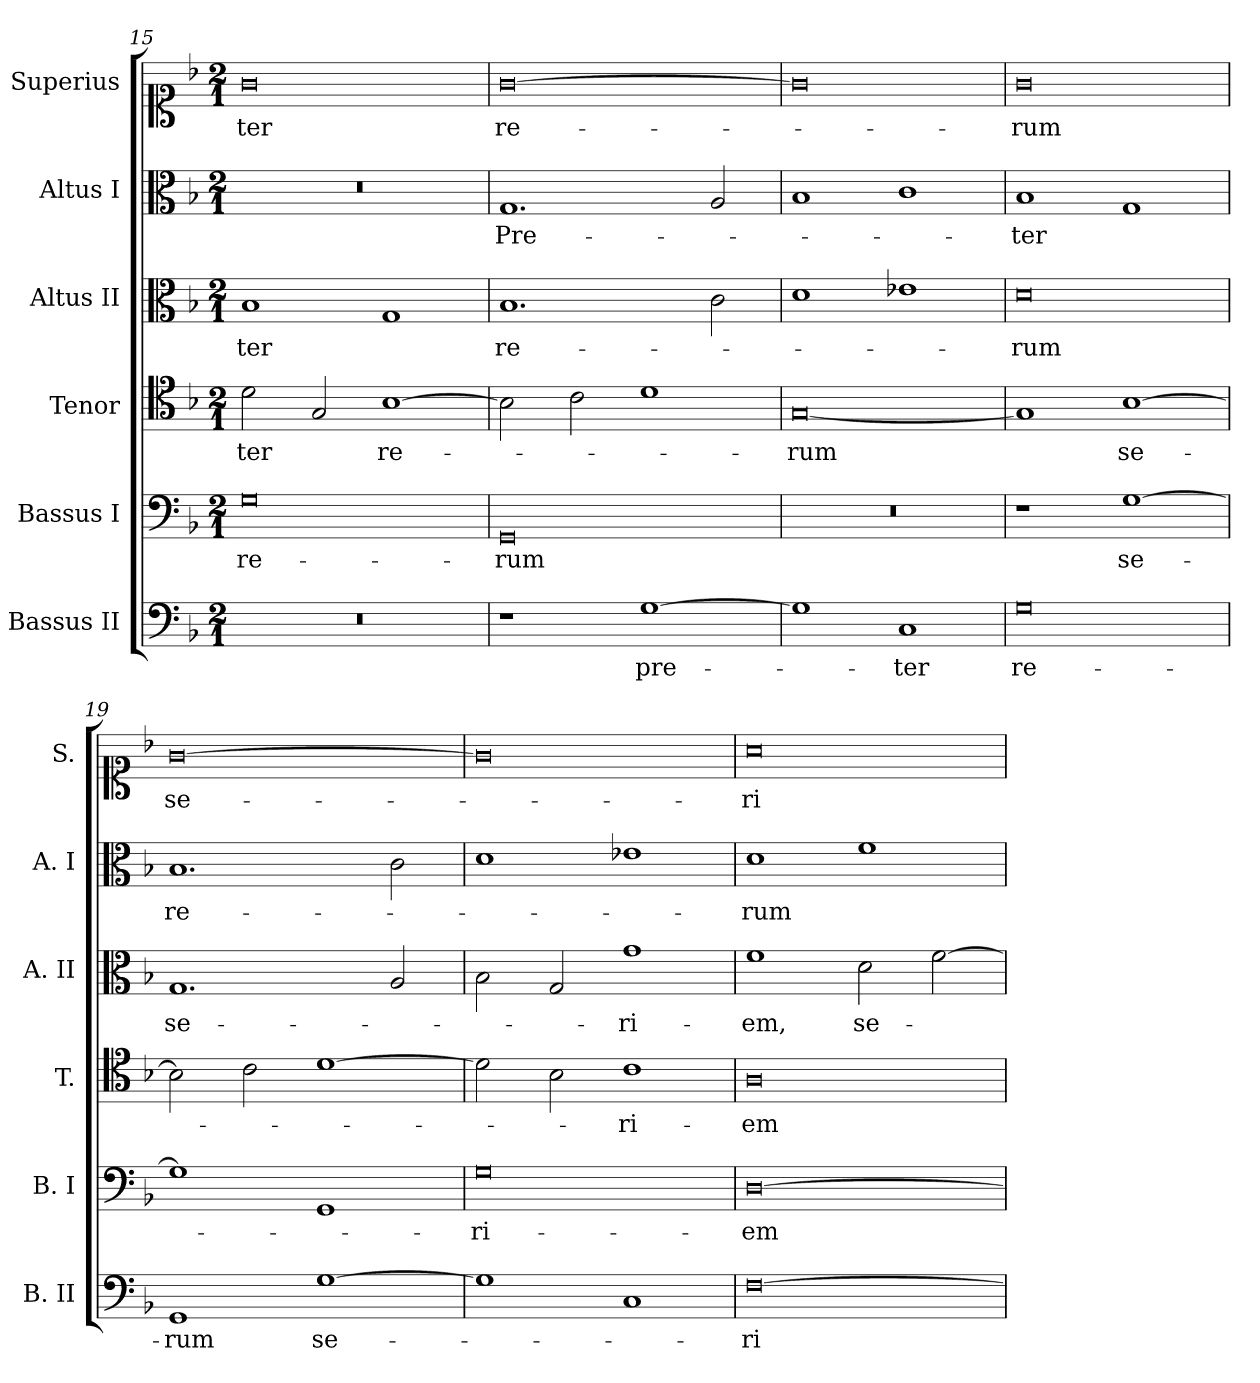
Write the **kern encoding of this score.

**kern	**text	**kern	**text	**kern	**text	**kern	**text	**kern	**text	**kern	**text
*part6	*part6	*part5	*part5	*part4	*part4	*part3	*part3	*part2	*part2	*part1	*part1
*staff6	*staff6	*staff5	*staff5	*staff4	*staff4	*staff3	*staff3	*staff2	*staff2	*staff1	*staff1
*I"Bassus II	*	*I"Bassus I	*	*I"Tenor	*	*I"Altus II	*	*I"Altus I	*	*I"Superius	*
*I'B. II	*	*I'B.  I	*	*I'T.	*	*I'A. II	*	*I'A. I	*	*I'S.	*
*clefF4	*	*clefF4	*	*clefC4	*	*clefC3	*	*clefC3	*	*clefC1	*
*k[b-]	*	*k[b-]	*	*k[b-]	*	*k[b-]	*	*k[b-]	*	*k[b-]	*
*F:	*	*F:	*	*F:	*	*F:	*	*F:	*	*F:	*
*M2/1	*	*M2/1	*	*M2/1	*	*M2/1	*	*M2/1	*	*M2/1	*
=15	=15	=15	=15	=15	=15	=15	=15	=15	=15	=15	=15
!	!	!	!LO:LY:b	!	!LO:LY:b	!	!LO:LY:b	!	!	!	!LO:LY:b
0r	.	0G	re-	2d\	-ter	1B-	-ter	0r	.	0g	-ter
.	.	.	.	2G/	.	.	.	.	.	.	.
!	!	!	!	!	!LO:LY:b	!	!	!	!	!	!
.	.	.	.	[1B-	re-	1G	.	.	.	.	.
=16	=16	=16	=16	=16	=16	=16	=16	=16	=16	=16	=16
!	!	!	!LO:LY:b	!	!	!	!LO:LY:b	!	!LO:LY:b	!	!LO:LY:b
1r	.	0GG	-rum	2B-\]	.	1.B-	re-	1.G	Pre-	[0g	re-
.	.	.	.	2c\	.	.	.	.	.	.	.
!	!LO:LY:b	!	!	!	!	!	!	!	!	!	!
[1G	pre-	.	.	1d	.	.	.	.	.	.	.
.	.	.	.	.	.	2c\	.	2A/	.	.	.
=17	=17	=17	=17	=17	=17	=17	=17	=17	=17	=17	=17
!	!	!	!	!	!LO:LY:b	!	!	!	!	!	!
1G]	.	0r	.	[0G	-rum	1d	.	1B-	.	0g]	.
!	!LO:LY:b	!	!	!	!	!	!	!	!	!	!
1C	-ter	.	.	.	.	1e-i	.	1c	.	.	.
=18	=18	=18	=18	=18	=18	=18	=18	=18	=18	=18	=18
!	!LO:LY:b	!	!	!	!	!	!LO:LY:b	!	!LO:LY:b	!	!LO:LY:b
0G	re-	1r	.	1G]	.	0d	-rum	1B-	-ter	0g	-rum
!	!	!	!LO:LY:b	!	!LO:LY:b	!	!	!	!	!	!
.	.	[1G	se-	[1B-	se-	.	.	1G	.	.	.
=19	=19	=19	=19	=19	=19	=19	=19	=19	=19	=19	=19
!	!LO:LY:b	!	!	!	!	!	!LO:LY:b	!	!LO:LY:b	!	!LO:LY:b
1GG	-rum	1G]	.	2B-\]	.	1.G	se-	1.B-	re-	[0g	se-
.	.	.	.	2c\	.	.	.	.	.	.	.
!	!LO:LY:b	!	!	!	!	!	!	!	!	!	!
[1G	se-	1GG	.	[1d	.	.	.	.	.	.	.
.	.	.	.	.	.	2A/	.	2c\	.	.	.
=20	=20	=20	=20	=20	=20	=20	=20	=20	=20	=20	=20
!	!	!	!LO:LY:b	!	!	!	!	!	!	!	!
1G]	.	0G	-ri-	2d\]	.	2B-\	.	1d	.	0g]	.
.	.	.	.	2B-\	.	2G/	.	.	.	.	.
!	!	!	!	!	!LO:LY:b	!	!LO:LY:b	!	!	!	!
1C	.	.	.	1c	-ri-	1g	-ri-	1e-i	.	.	.
=21	=21	=21	=21	=21	=21	=21	=21	=21	=21	=21	=21
!	!LO:LY:b	!	!LO:LY:b	!	!LO:LY:b	!	!LO:LY:b	!	!LO:LY:b	!	!LO:LY:b
[0F	-ri-	[0D	-em	0A	-em	1f	-em,	1d	-rum	0a	-ri-
!	!	!	!	!	!	!	!LO:LY:b	!	!	!	!
.	.	.	.	.	.	2d\	se-	1f	.	.	.
.	.	.	.	.	.	[2f\	.	.	.	.	.
=	=	=	=	=	=	=	=	=	=	=	=
*-	*-	*-	*-	*-	*-	*-	*-	*-	*-	*-	*-
